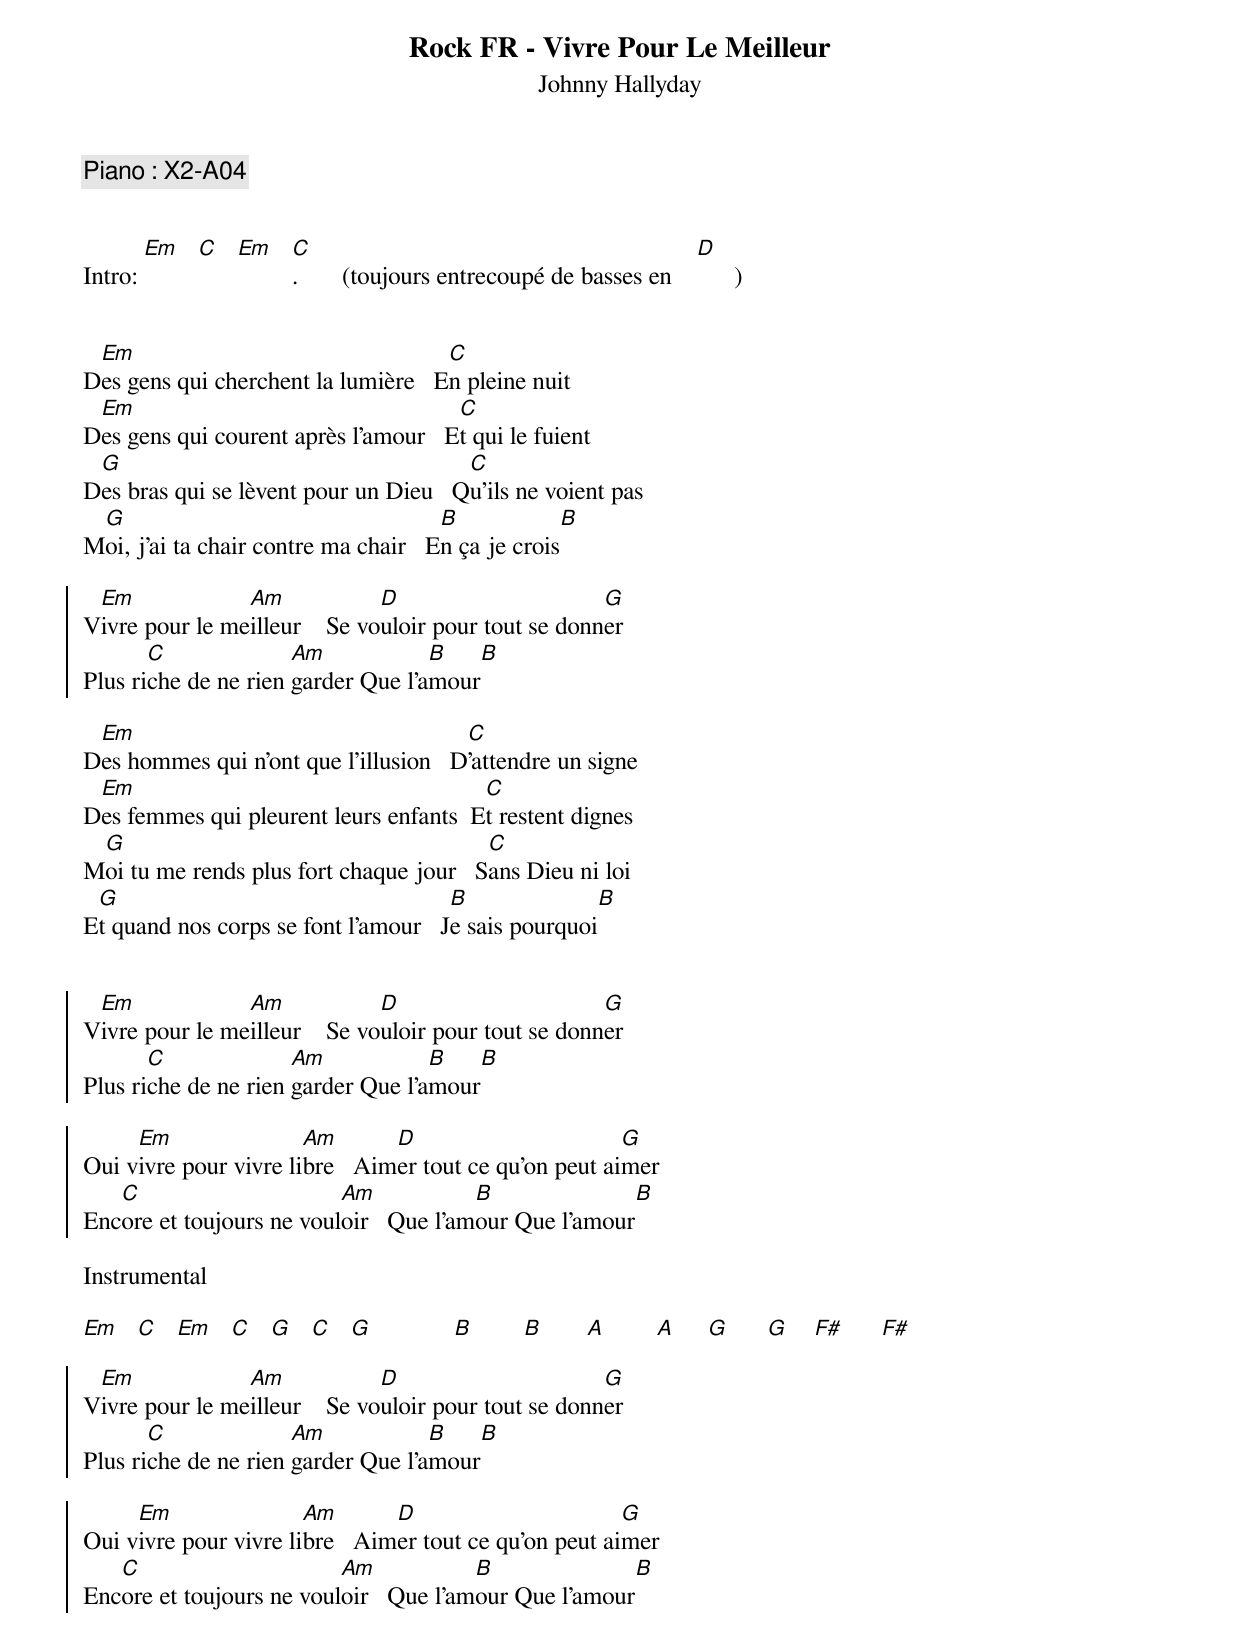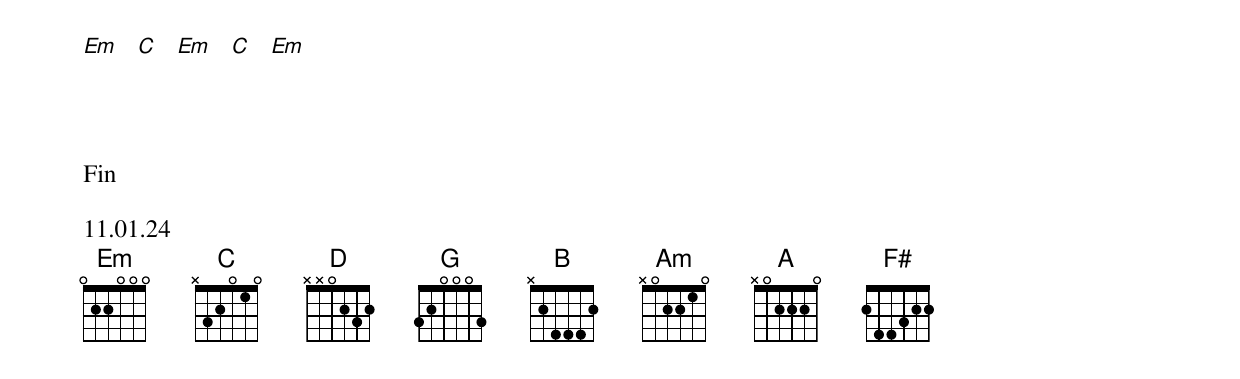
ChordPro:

{title: Rock FR - Vivre Pour Le Meilleur}
{subtitle: Johnny Hallyday }
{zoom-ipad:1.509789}
{c:Piano : X2-A04}


Intro: [Em]   [C]   [Em]   [C].       (toujours entrecoupé de basses en    [D]      )


D[Em]es gens qui cherchent la lumière   E[C]n pleine nuit
D[Em]es gens qui courent après l'amour   E[C]t qui le fuient
D[G]es bras qui se lèvent pour un Dieu   Q[C]u'ils ne voient pas
M[G]oi, j'ai ta chair contre ma chair   E[B]n ça je crois[B]

{soc}
V[Em]ivre pour le me[Am]illeur    Se vo[D]uloir pour tout se donn[G]er
Plus ri[C]che de ne rien [Am]garder	Que l'a[B]mour[B]
{eoc}

D[Em]es hommes qui n'ont que l'illusion   D[C]'attendre un signe
D[Em]es femmes qui pleurent leurs enfants  E[C]t restent dignes
M[G]oi tu me rends plus fort chaque jour   S[C]ans Dieu ni loi
E[G]t quand nos corps se font l'amour   J[B]e sais pourquoi[B]


{soc}
V[Em]ivre pour le me[Am]illeur    Se vo[D]uloir pour tout se donn[G]er
Plus ri[C]che de ne rien [Am]garder	Que l'a[B]mour[B]

Oui v[Em]ivre pour vivre li[Am]bre   Aim[D]er tout ce qu'on peut ai[G]mer
Enc[C]ore et toujours ne voul[Am]oir   Que l'am[B]our Que l'amour[B]
{eoc}

Instrumental

[Em]   [C]   [Em]   [C]   [G]   [C]   [G]             [B]        [B]       [A]        [A]     [G]      [G]    [F#]      [F#]

{soc}
V[Em]ivre pour le me[Am]illeur    Se vo[D]uloir pour tout se donn[G]er
Plus ri[C]che de ne rien [Am]garder	Que l'a[B]mour[B]

Oui v[Em]ivre pour vivre li[Am]bre   Aim[D]er tout ce qu'on peut ai[G]mer
Enc[C]ore et toujours ne voul[Am]oir   Que l'am[B]our Que l'amour[B]
{eoc}

[Em]   [C]   [Em]   [C]   [Em]




Fin

11.01.24
